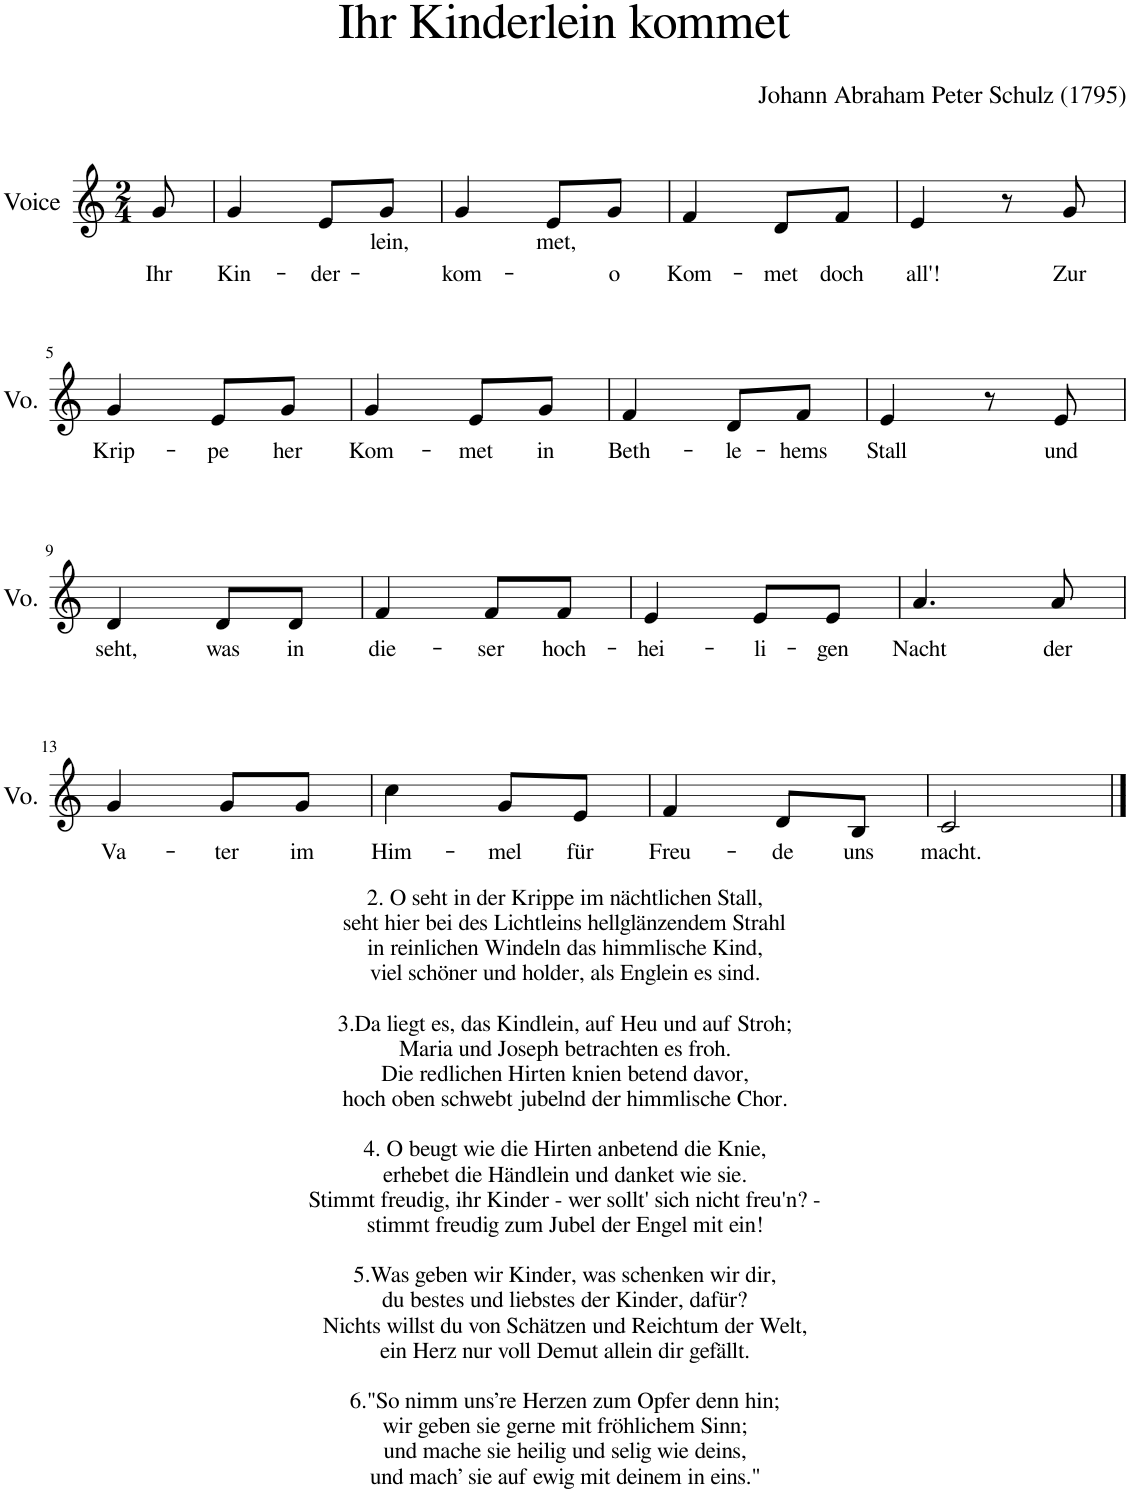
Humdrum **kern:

**kern	**text
*part1	*part1
*staff1	*staff1
*I"Voice	*
*I'Vo.	*
*clefG2	*
*k[]	*
*M2/4	*
=	=
!	!LO:LY:b
8g/	Ihr
=1	=1
!	!LO:LY:b
4g/	Kin-
!	!LO:LY:b
8e/L	-der-
!	!LO:LY:b
8g/J	-lein,
=2	=2
!	!LO:LY:b
4g/	kom-
!	!LO:LY:b
8e/L	-met,
!	!LO:LY:b
8g/J	o
=3	=3
!	!LO:LY:b
4f/	Kom-
!	!LO:LY:b
8d/L	-met
!	!LO:LY:b
8f/J	doch
=4	=4
!	!LO:LY:b
4e/	all'!
8r	.
!	!LO:LY:b
8g/	Zur
!!LO:LB:g=z
=5	=5
!	!LO:LY:b
4g/	Krip-
!	!LO:LY:b
8e/L	-pe
!	!LO:LY:b
8g/J	her
=6	=6
!	!LO:LY:b
4g/	Kom-
!	!LO:LY:b
8e/L	-met
!	!LO:LY:b
8g/J	in
=7	=7
!	!LO:LY:b
4f/	Beth-
!	!LO:LY:b
8d/L	-le-
!	!LO:LY:b
8f/J	-hems
=8	=8
!	!LO:LY:b
4e/	Stall
8r	.
!	!LO:LY:b
8e/	und
!!LO:LB:g=z
=9	=9
!	!LO:LY:b
4d/	seht,
!	!LO:LY:b
8d/L	was
!	!LO:LY:b
8d/J	in
=10	=10
!	!LO:LY:b
4f/	die-
!	!LO:LY:b
8f/L	-ser
!	!LO:LY:b
8f/J	hoch-
=11	=11
!	!LO:LY:b
4e/	-hei-
!	!LO:LY:b
8e/L	-li-
!	!LO:LY:b
8e/J	-gen
=12	=12
!	!LO:LY:b
4.a/	Nacht
!	!LO:LY:b
8a/	der
!!LO:LB:g=z
=13	=13
!	!LO:LY:b
4g/	Va-
!	!LO:LY:b
8g/L	-ter
!	!LO:LY:b
8g/J	im
=14	=14
!	!LO:LY:b
4cc\	Him-
!	!LO:LY:b
8g/L	-mel
!	!LO:LY:b
8e/J	für
=15	=15
!	!LO:LY:b
4f/	Freu-
!	!LO:LY:b
8d/L	-de
!	!LO:LY:b
8B/J	uns
=16	=16
!	!LO:LY:b
2c/	macht.
==	==
*-	*-
